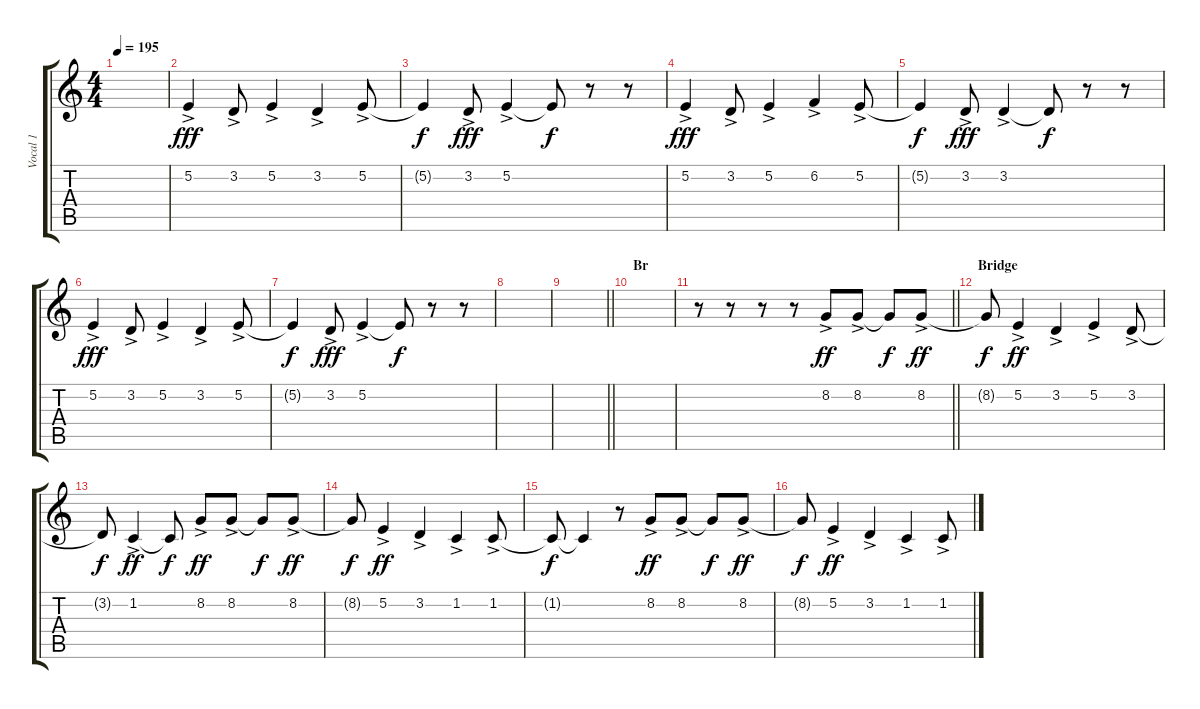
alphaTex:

\track ("Vocal 1" "Vocal 1") {instrument lead2sawtooth}
\staff {score tabs}
\tuning (E4 B3 G3 D3 A2 E2) {hide}
\ts (4 4)
\tempo 195
\clef g2
\ks c
|
5.2{ac}.4{dy fff} 3.2{ac}.8 5.2{ac}.4 3.2{ac}.4 5.2{ac}.8 |
5.2{t}.4{dy f} 3.2{ac}.8{dy fff} 5.2{ac}.4 5.2{t}.8{dy f} r.8 r.8 |
5.2{ac}.4{dy fff} 3.2{ac}.8 5.2{ac}.4 6.2{ac}.4 5.2{ac}.8 |
5.2{t}.4{dy f} 3.2{ac}.8{dy fff} 3.2{ac}.4 3.2{t}.8{dy f} r.8 r.8 |
5.2{ac}.4{dy fff} 3.2{ac}.8 5.2{ac}.4 3.2{ac}.4 5.2{ac}.8 |
5.2{t}.4{dy f} 3.2{ac}.8{dy fff} 5.2{ac}.4 5.2{t}.8{dy f} r.8 r.8 |
|
\barLineRight lightlight
|
\section ("" "Br")
|
\barLineRight lightlight
r.8 r.8 r.8 r.8 8.2{ac}.8{dy ff} 8.2{ac}.8 8.2{t}.8{dy f} 8.2{ac}.8{dy ff} |
\section ("" "Bridge")
8.2{t}.8{dy f} 5.2{ac}.4{dy ff} 3.2{ac}.4 5.2{ac}.4 3.2{ac}.8 |
3.2{t}.8{dy f} 1.2{ac}.4{dy ff} 1.2{t}.8{dy f} 8.2{ac}.8{dy ff} 8.2{ac}.8 8.2{t}.8{dy f} 8.2{ac}.8{dy ff} |
8.2{t}.8{dy f} 5.2{ac}.4{dy ff} 3.2{ac}.4 1.2{ac}.4 1.2{ac}.8 |
1.2{t}.8{dy f} 1.2{t}.4 r.8 8.2{ac}.8{dy ff} 8.2{ac}.8 8.2{t}.8{dy f} 8.2{ac}.8{dy ff} |
8.2{t}.8{dy f} 5.2{ac}.4{dy ff} 3.2{ac}.4 1.2{ac}.4 1.2{ac}.8
